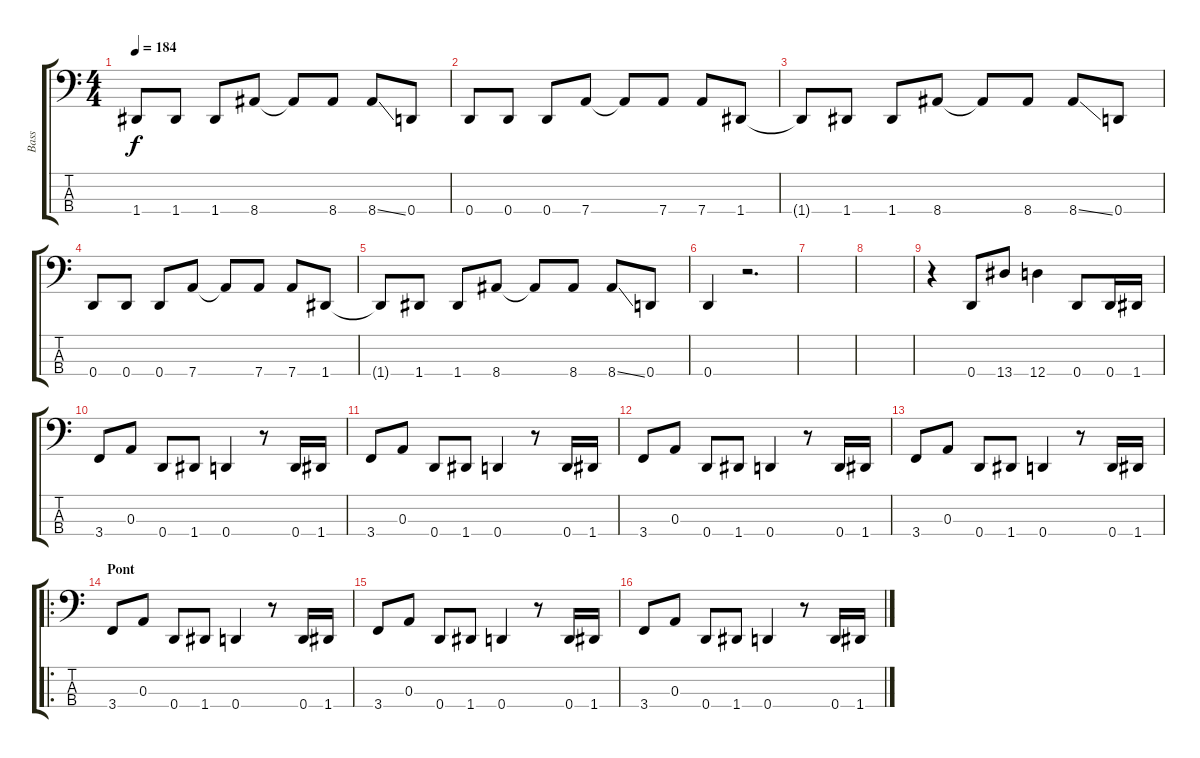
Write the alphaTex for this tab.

\track ("Bass" "Bass") {instrument electricbasspick}
\staff {score tabs}
\tuning (G2 D2 A1 D1) {hide}
\ts (4 4)
\tempo 184
\clef f4
\ks c
1.4{t}.8{dy f} 1.4.8 1.4.8 8.4.8 8.4{t}.8 8.4.8 8.4{ss}.8 0.4.8 |
0.4.8 0.4.8 0.4.8 7.4.8 7.4{t}.8 7.4.8 7.4.8 1.4.8 |
1.4{t}.8 1.4.8 1.4.8 8.4.8 8.4{t}.8 8.4.8 8.4{ss}.8 0.4.8 |
0.4.8 0.4.8 0.4.8 7.4.8 7.4{t}.8 7.4.8 7.4.8 1.4.8 |
1.4{t}.8 1.4.8 1.4.8 8.4.8 8.4{t}.8 8.4.8 8.4{ss}.8 0.4.8 |
0.4.4 r.2{d} |
|
|
r.4 0.4.8 13.4.8 12.4.4 0.4.8 0.4.16 1.4.16 |
3.4.8 0.3.8 0.4.8 1.4.8 0.4.4 r.8 0.4.16 1.4.16 |
3.4.8 0.3.8 0.4.8 1.4.8 0.4.4 r.8 0.4.16 1.4.16 |
3.4.8 0.3.8 0.4.8 1.4.8 0.4.4 r.8 0.4.16 1.4.16 |
3.4.8 0.3.8 0.4.8 1.4.8 0.4.4 r.8 0.4.16 1.4.16 |
\ro
\section ("" "Pont")
3.4.8 0.3.8 0.4.8 1.4.8 0.4.4 r.8 0.4.16 1.4.16 |
3.4.8 0.3.8 0.4.8 1.4.8 0.4.4 r.8 0.4.16 1.4.16 |
3.4.8 0.3.8 0.4.8 1.4.8 0.4.4 r.8 0.4.16 1.4.16
